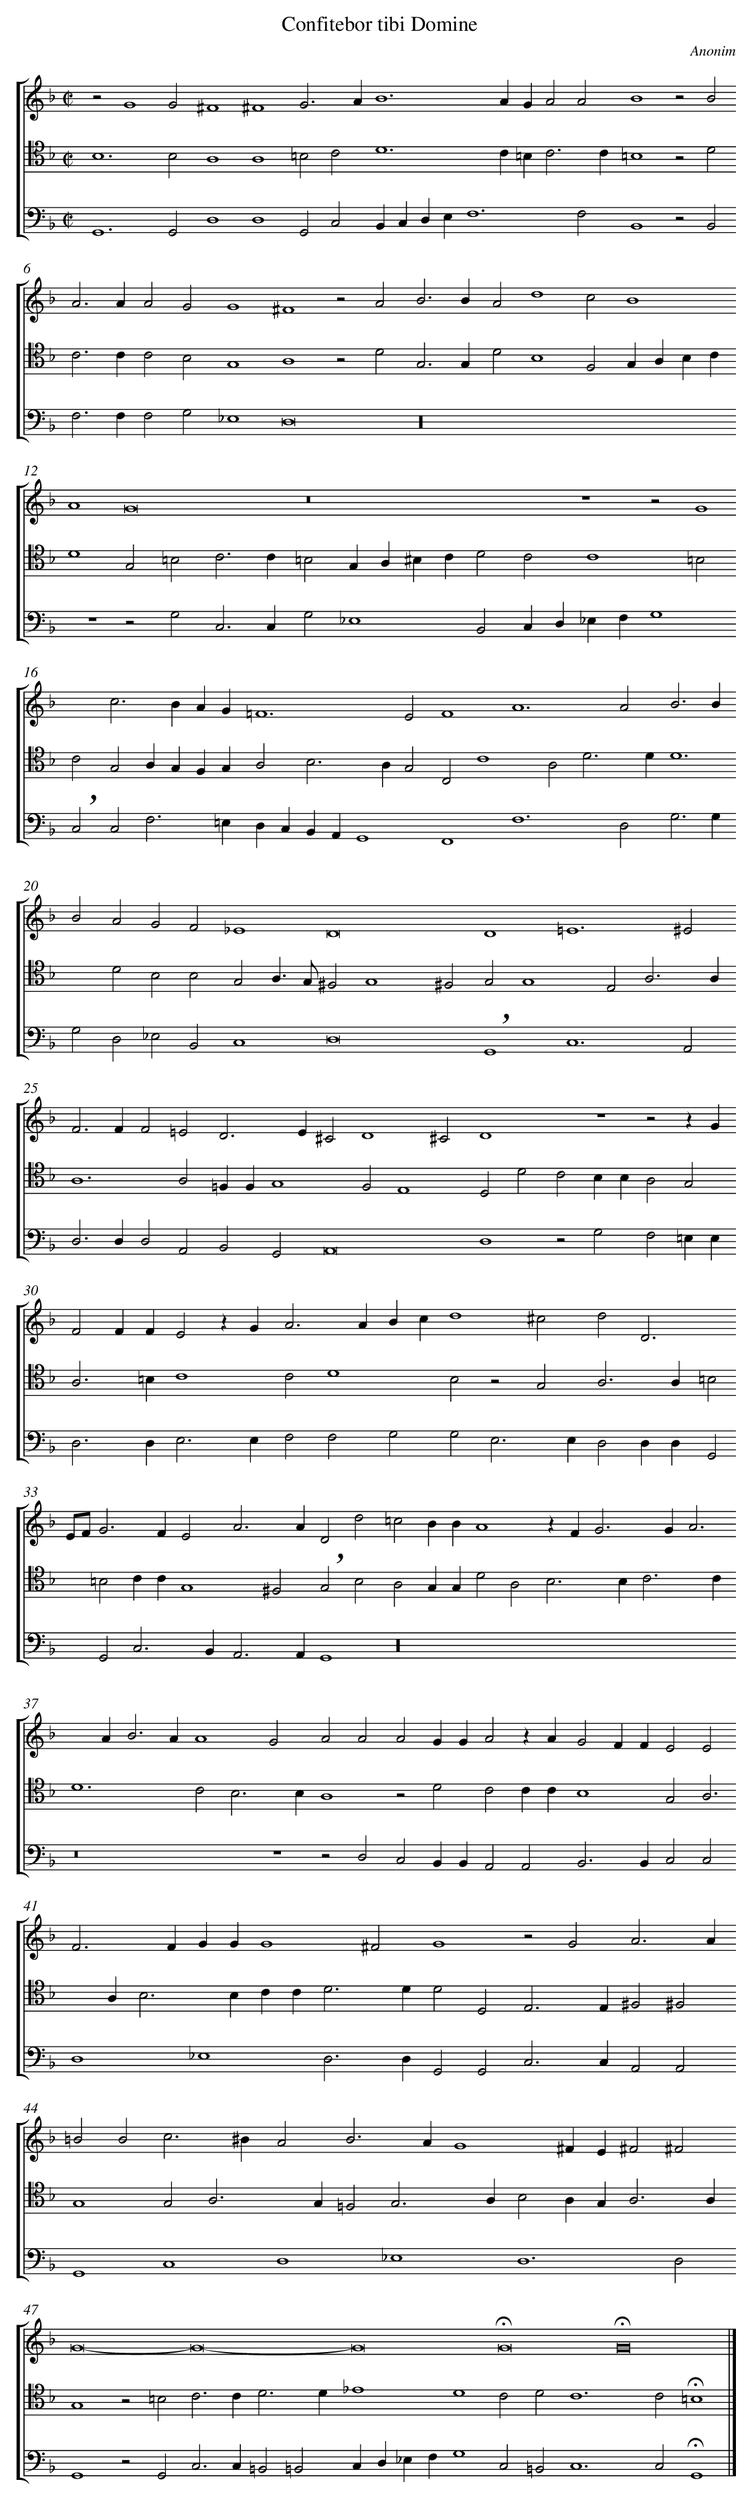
X:1
T: Confitebor tibi Domine
C: Anonim
L: 1/4
M: C|
%%staves [1 2 3 4]
V: 1
V: 2 clef=alto
V: 3 clef=tenor
V: 4 clef=bass
K: F
[V:1] z2G4G2 [|]
[V:2] x8 [|]
[V:3] B,6B,2 [|]
[V:4] G,,6G,,2 [|]
[V:1] ^F4^F4 [|]
[V:2] x8 [|]
[V:3] A,4A,4 [|]
[V:4] D,4D,4 [|]
[V:1] G2>A2B6 [|]
[V:2] x8 [|]
[V:3] =B,2C2D6 [|]
[V:4] G,,2C,2B,,C,D,E, [|]
[V:1] AGA2A2 [|]
[V:2] x8 [|]
[V:3] C=B,2<C2C [|]
[V:4] F,6F,2 [|]
[V:1] B4z2B2 [|]
[V:2] x8 [|]
[V:3] =B,4z2D2 [|]
[V:4] B,,4z2B,,2 [|]
[V:1] A2>A2A2G2 [|]
[V:2] x8 [|]
[V:3] C2>C2C2B,2 [|]
[V:4] F,2>F,2F,2G,2 [|]
[V:1] G4^F4 [|]
[V:2] x8 [|]
[V:3] G,4A,4 [|]
[V:4] _E,4D,8 [|]
[V:1] z2A2B3B [|]
[V:2] x8 [|]
[V:3] z2D2G,3G, [|]
[V:4] z16 [|]
[V:1] A2d4c2 [|]
[V:2] x8 [|]
[V:3] D2B,4F,2 [|]
[V:4]  [|]
[V:1] B4A4 [|]
[V:2] x8 [|]
[V:3] G,A,B,CD4 [|]
[V:4] z4 [|]
[V:1] G8 [|]
[V:2] x8 [|]
[V:3] G,2=B,2C3C [|]
[V:4] z2G,2C,3C, [|]
[V:1] z8 [|]
[V:2] x8 [|]
[V:3] =B,2G,A,^B,CD2 [|]
[V:4] G,2_E,4B,,2 [|]
[V:1] z4z2G4 [|]
[V:2] x8 [|]
[V:3] C2C4=B,2 [|]
[V:4] C,D,_E,F,G,4 [|]
[V:1] c2>B2AG [|]
[V:2] x8 [|]
[V:3] C2G,2A,G,F,G, [|]
[V:4] !breath!C,2C,2F,3=E, [|]
[V:1] =F6E2 [|]
[V:2] x8 [|]
[V:3] A,2B,2>A,2G,2 [|]
[V:4] D,C,B,,A,,G,,4 [|]
[V:1] F4A6 [|]
[V:2] x8 [|]
[V:3] C,2C4A,2 [|]
[V:4] F,,4F,6 [|]
[V:1] A2B3B [|]
[V:2] x8 [|]
[V:3] D2>D2D6 [|]
[V:4] D,2G,3G, [|]
[V:1] B2A2G2F2 [|]
[V:2] x8 [|]
[V:3] D2B,2B,2 [|]
[V:4] G,2D,2_E,2B,,2 [|]
[V:1] _E4D8 [|]
[V:2] x8 [|]
[V:3] G,2A,>G,^F,2G,4 [|]
[V:4] C,4D,8 [|]
[V:1] D4 [|]
[V:2] x8 [|]
[V:3] ^F,2G,2G,4 [|]
[V:4] !breath!G,,4 [|]
[V:1] =E6^E2 [|]
[V:2] x8 [|]
[V:3] E,2A,3A, [|]
[V:4] C,6A,,2 [|]
[V:1] F2>F2F2=E2 [|]
[V:2] x8 [|]
[V:3] A,6A,2 [|]
[V:4] D,2>D,2D,2A,,2 [|]
[V:1] D2>E2^C2D4 [|]
[V:2] x8 [|]
[V:3] =F,F,G,4F,2 [|]
[V:4] B,,2G,,2A,,8 [|]
[V:1] ^C2D4 [|]
[V:2] x8 [|]
[V:3] E,4D,2D2 [|]
[V:4] D,4 [|]
[V:1] z4z2zG [|]
[V:2] x8 [|]
[V:3] C2B,B,A,2G,2 [|]
[V:4] z2G,2F,2=E,E, [|]
[V:1] F2FFE2zG [|]
[V:2] x8 [|]
[V:3] A,2>=B,2C4 [|]
[V:4] D,2>D,2E,3E, [|]
[V:1] A2>A2Bcd4 [|]
[V:2] x8 [|]
[V:3] C2D4B,2 [|]
[V:4] F,2F,2G,2G,2 [|]
[V:1] ^c2d2D3 [|]
[V:2] x8 [|]
[V:3] z2G,2A,3A, [|]
[V:4] E,2>E,2D,2D,D, [|]
[V:1] E/F/G2>F2E2 [|]
[V:2] x8 [|]
[V:3] =B,2=B,2CCG,4 [|]
[V:4] G,,2G,,2C,3B,, [|]
[V:1] A2>A2D2d2 [|]
[V:2] x8 [|]
[V:3] ^F,2!breath!G,2B,2 [|]
[V:4] A,,2>A,,2G,,4 [|]
[V:1] =c2BBA4 [|]
[V:2] x8 [|]
[V:3] A,2G,G,D2A,2 [|]
[V:4] z16 [|]
[V:1] zF2<G2GA3 [|]
[V:2] x8 [|]
[V:3] B,2>B,2C3C [|]
[V:4]  [|]
[V:1] A2<B2AA4 [|]
[V:2] x8 [|]
[V:3] D6C2 [|]
[V:4] z8 [|]
[V:1] G2A2A2 [|]
[V:2] x8 [|]
[V:3] B,2>B,2A,4 [|]
[V:4] z4z2D,2 [|]
[V:1] A2GGA2zA [|]
[V:2] x8 [|]
[V:3] z2D2C2CC [|]
[V:4] C,2B,,B,,A,,2A,,2 [|]
[V:1] G2FFE2E2 [|]
[V:2] x8 [|]
[V:3] B,4G,2A,3 [|]
[V:4] B,,2>B,,2C,2C,2 [|]
[V:1] F2>F2GGG4 [|]
[V:2] x8 [|]
[V:3] A,2<B,2B,CC [|]
[V:4] D,4_E,4 [|]
[V:1] ^F2G4 [|]
[V:2] x8 [|]
[V:3] D2>D2D2D,2 [|]
[V:4] D,2>D,2G,,2G,,2 [|]
[V:1] z2G2A3A [|]
[V:2] x8 [|]
[V:3] E,2>E,2^F,2^F,2 [|]
[V:4] C,2>C,2A,,2A,,2 [|]
[V:1] =B2B2c3^B [|]
[V:2] x8 [|]
[V:3] G,4G,2A,3 [|]
[V:4] G,,4C,4 [|]
[V:1] A2B2>A2G4 [|]
[V:2] x8 [|]
[V:3] G,=F,2G,3A, [|]
[V:4] D,4_E,4 [|]
[V:1] ^FE^F2^F2 [|]
[V:2] x8 [|]
[V:3] B,2A,G,2<A,2A, [|]
[V:4] D,6D,2 [|]
[V:1] G8- [|]
[V:2] x8 [|]
[V:3] G,4z2=B,2 [|]
[V:4] G,,4z2G,,2 [|]
[V:1] G8- [|]
[V:2] x8 [|]
[V:3] C2>C2D3D [|]
[V:4] C,2>C,2=B,,2=B,,2 [|]
[V:1] G8 [|]
[V:2] x8 [|]
[V:3] _E4D4 [|]
[V:4] C,D,_E,F,G,4 [|]
[V:1] !fermata!G8 [|]
[V:2] x8 [|]
[V:3] C2D2C6 [|]
[V:4] C,2=B,,2C,6 [|]
[V:1] !fermata!G8 |]
[V:2] x8 |]
[V:3] C2!fermata!=B,4 |]
[V:4] C,2!fermata!G,,4 |]
